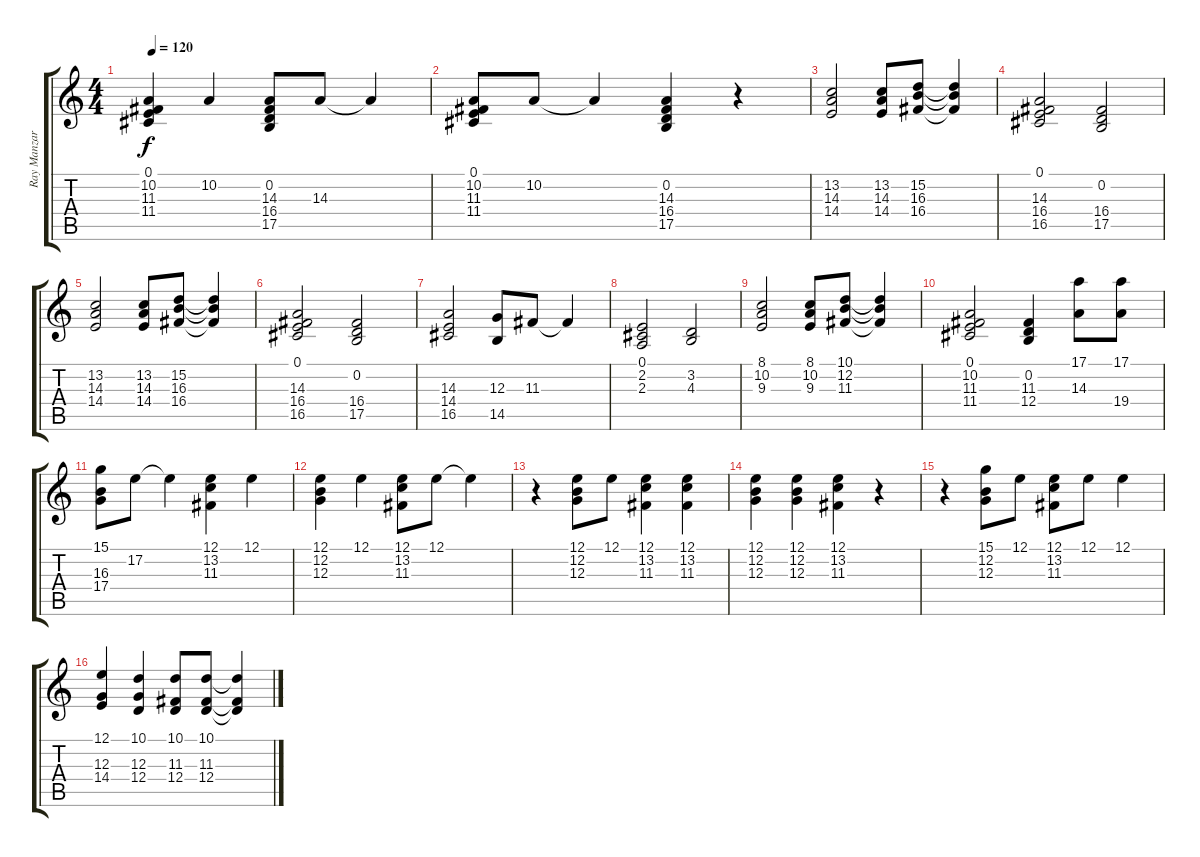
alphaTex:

\track ("Ray Manzarek" "Ray Manzar") {instrument drawbarorgan}
\staff {score tabs}
\tuning (E4 B3 G3 D3 A2 E2) {hide}
\ts (4 4)
\tempo 120
\clef g2
\ks c
(0.1 10.2 11.3 11.4).4{dy f} 10.2.4 (0.2 14.3 16.4 17.5).8 14.3.8 14.3{t}.4 |
(0.1 10.2 11.3 11.4).8 10.2.8 10.2{t}.4 (0.2 14.3 16.4 17.5).4 r.4 |
(13.2 14.3 14.4).2 (13.2 14.3 14.4).8 (15.2 16.3 16.4).8 (15.2{t} 16.3{t} 16.4{t}).4 |
(0.1 14.3 16.4 16.5).2 (0.2 16.4 17.5).2 |
(13.2 14.3 14.4).2 (13.2 14.3 14.4).8 (15.2 16.3 16.4).8 (15.2{t} 16.3{t} 16.4{t}).4 |
(0.1 14.3 16.4 16.5).2 (0.2 16.4 17.5).2 |
(14.3 14.4 16.5).2 (12.3 14.5).8 11.3.8 11.3{t}.4 |
(0.1 2.2 2.3).2 (3.2 4.3).2 |
(8.1 10.2 9.3).2 (8.1 10.2 9.3).8 (10.1 12.2 11.3).8 (10.1{t} 12.2{t} 11.3{t}).4 |
(0.1 10.2 11.3 11.4).2 (0.2 11.3 12.4).4 (17.1 14.3).8 (17.1 19.4).8 |
(15.1 16.3 17.4).8 17.2.8 17.2{t}.4 (12.1 13.2 11.3).4 12.1.4 |
(12.1 12.2 12.3).4 12.1.4 (12.1 13.2 11.3).8 12.1.8 12.1{t}.4 |
r.4 (12.1 12.2 12.3).8 12.1.8 (12.1 13.2 11.3).4 (12.1 13.2 11.3).4 |
(12.1 12.2 12.3).4 (12.1 12.2 12.3).4 (12.1 13.2 11.3).4 r.4 |
r.4 (15.1 12.2 12.3).8 12.1.8 (12.1 13.2 11.3).8 12.1.8 12.1.4 |
(12.1 12.3 14.4).4 (10.1 12.3 12.4).4 (10.1 11.3 12.4).8 (10.1 11.3 12.4).8 (10.1{t} 11.3{t} 12.4{t}).4
